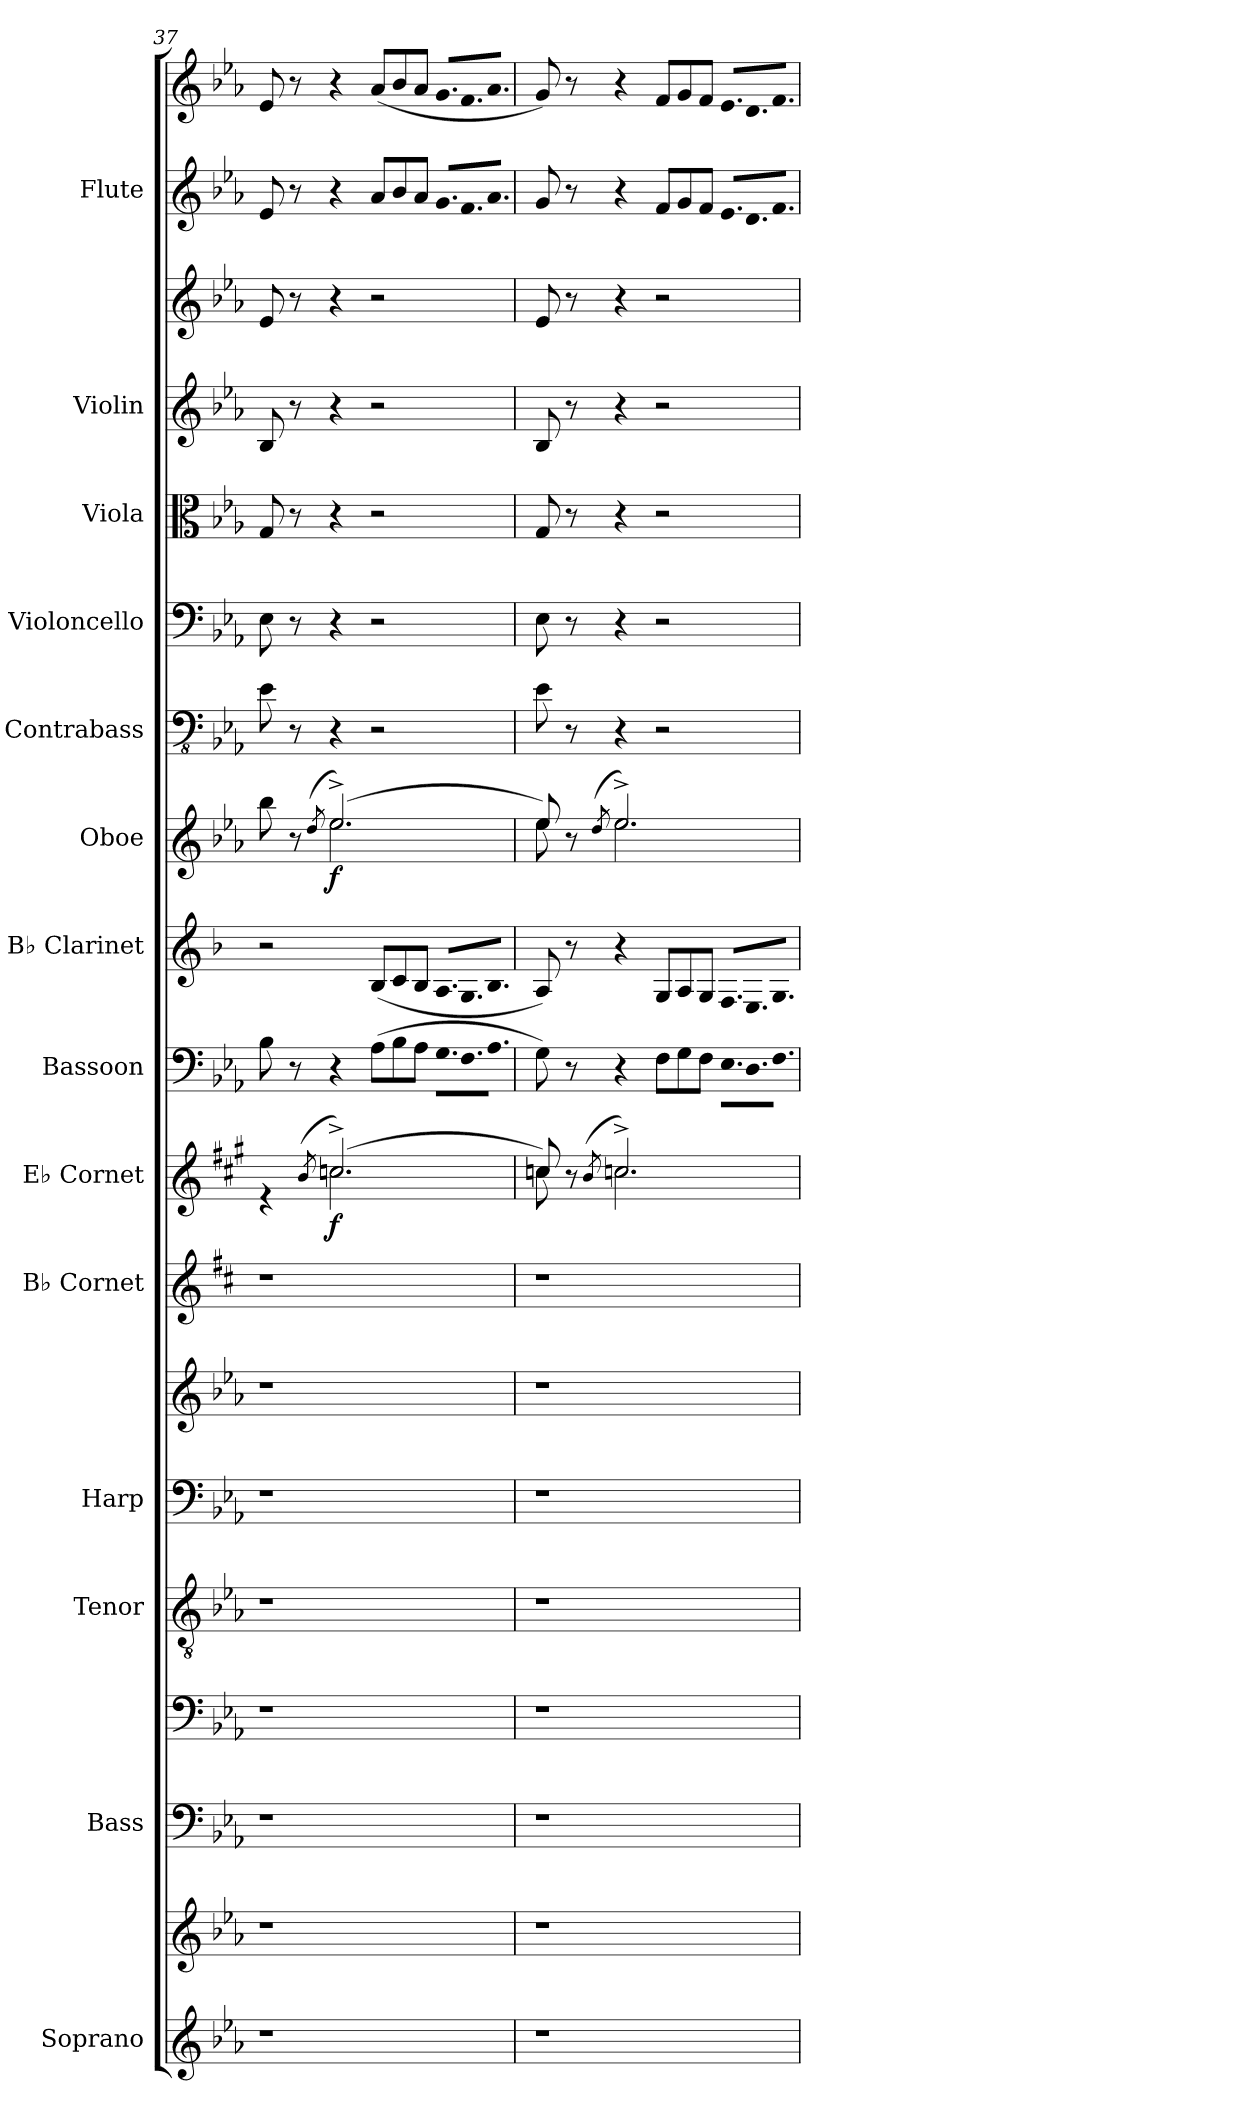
**kern	**kern	**kern	**kern	**kern	**kern	**kern	**kern	**kern	**dynam	**kern	**kern	**kern	**dynam	**kern	**kern	**kern	**kern	**kern	**kern	**kern
*part14	*part14	*part13	*part13	*part12	*part11	*part11	*part10	*part9	*part9	*part8	*part7	*part6	*part6	*part5	*part4	*part3	*part2	*part2	*part1	*part1
*staff19	*staff18	*staff17	*staff16	*staff15	*staff14	*staff13	*staff12	*staff11	*staff11	*staff10	*staff9	*staff8	*staff8	*staff7	*staff6	*staff5	*staff4	*staff3	*staff2	*staff1
*I"Soprano	*	*I"Bass	*	*I"Tenor	*I"Harp	*	*I"B♭ Cornet	*I"E♭ Cornet	*	*I"Bassoon	*I"B♭ Clarinet	*I"Oboe	*	*I"Contrabass	*I"Violoncello	*I"Viola	*I"Violin	*	*I"Flute	*
*I'S.	*	*I'B.	*	*I'T.	*I'Hrp.	*	*I'B♭ Cnt.	*I'E♭ Cnt.	*	*I'Bsn.	*I'B♭ Cl.	*I'Ob.	*	*I'Cb.	*I'Vc.	*I'Vla.	*I'Vln.	*	*I'Fl.	*
*clefG2	*clefG2	*clefF4	*clefF4	*clefGv2	*clefF4	*clefG2	*clefG2	*clefG2	*	*clefF4	*clefG2	*clefG2	*	*clefFv4	*clefF4	*clefC3	*clefG2	*clefG2	*clefG2	*clefG2
*	*	*	*	*	*	*	*ITrd1c2	*ITrd-2c-3	*	*	*ITrd1c2	*	*	*ITrd7c12	*	*	*	*	*	*
*k[b-e-a-]	*k[b-e-a-]	*k[b-e-a-]	*k[b-e-a-]	*k[b-e-a-]	*k[b-e-a-]	*k[b-e-a-]	*k[]	*k[]	*	*k[b-e-a-]	*k[b-e-a-]	*k[b-e-a-]	*	*k[b-e-a-]	*k[b-e-a-]	*k[b-e-a-]	*k[b-e-a-]	*k[b-e-a-]	*k[b-e-a-]	*k[b-e-a-]
=37	=37	=37	=37	=37	=37	=37	=37	=37	=37	=37	=37	=37	=37	=37	=37	=37	=37	=37	=37	=37
*	*	*	*	*	*	*	*	*^	*	*	*	*^	*	*	*	*	*	*	*	*
1r	1r	1r	1r	1r	1r	1r	1r	4re	8ryy	.	8B-\	2r	8bb-\	8ryy	.	8EE-\	8E-\	8G/	8B-/	8e-/	8e-/	8e-/
.	.	.	.	.	.	.	.	.	8ryy	.	8r	.	8r	8ryy	.	8r	8r	8r	8r	8r	8r	8r
.	.	.	.	.	.	.	.	(8qdd/	.	.	.	.	(8qdd/	.	.	.	.	.	.	.	.	.
!	!	!	!	!	!	!	!	!	!	!LO:DY:b	!	!	!	!	!LO:DY:b	!	!	!	!	!	!	!
.	.	.	.	.	.	.	.	(2.ee-X^/)	2.ee-\	f	4r	.	(2.ee-^/)	2.ee-\	f	4r	4r	4r	4r	4r	4r	4r
*	*	*	*	*	*	*	*	*	*	*	*Xtuplet	*Xtuplet	*	*	*	*	*	*	*	*	*Xtuplet	*Xtuplet
.	.	.	.	.	.	.	.	.	.	.	(12A-\L	(12A-/L	.	.	.	2r	2r	2r	2r	2r	12a-/L	(12a-/L
.	.	.	.	.	.	.	.	.	.	.	12B-\	12B-/	.	.	.	.	.	.	.	.	12b-/	12b-/
.	.	.	.	.	.	.	.	.	.	.	12A-\J	12A-/J	.	.	.	.	.	.	.	.	12a-/J	12a-/J
!	!	!	!	!	!	!	!	!	!	!	!LO:N:vis=16.	!LO:N:vis=16.	!	!	!	!	!	!	!	!	!LO:N:vis=16.	!LO:N:vis=16.
.	.	.	.	.	.	.	.	.	.	.	12G\L	12G/L	.	.	.	.	.	.	.	.	12g/L	12g/L
!	!	!	!	!	!	!	!	!	!	!	!LO:N:vis=16.	!LO:N:vis=16.	!	!	!	!	!	!	!	!	!LO:N:vis=16.	!LO:N:vis=16.
.	.	.	.	.	.	.	.	.	.	.	12F\	12F/	.	.	.	.	.	.	.	.	12f/	12f/
!	!	!	!	!	!	!	!	!	!	!	!LO:N:vis=16.	!LO:N:vis=16.	!	!	!	!	!	!	!	!	!LO:N:vis=16.	!LO:N:vis=16.
.	.	.	.	.	.	.	.	.	.	.	12A-\J	12A-/J	.	.	.	.	.	.	.	.	12a-/J	12a-/J
=38	=38	=38	=38	=38	=38	=38	=38	=38	=38	=38	=38	=38	=38	=38	=38	=38	=38	=38	=38	=38	=38	=38
1r	1r	1r	1r	1r	1r	1r	1r	8ee-X/)	8ee-\	.	8G\)	8G/)	8ee-/)	8ee-\	.	8EE-\	8E-\	8G/	8B-/	8e-/	8g/	8g/)
.	.	.	.	.	.	.	.	8r	8ryy	.	8r	8r	8r	8ryy	.	8r	8r	8r	8r	8r	8r	8r
.	.	.	.	.	.	.	.	(8qdd/	.	.	.	.	(8qdd/	.	.	.	.	.	.	.	.	.
.	.	.	.	.	.	.	.	2.ee-X^/)	2.ee-\	.	4r	4r	2.ee-^/)	2.ee-\	.	4r	4r	4r	4r	4r	4r	4r
.	.	.	.	.	.	.	.	.	.	.	12F\L	12F/L	.	.	.	2r	2r	2r	2r	2r	12f/L	12f/L
.	.	.	.	.	.	.	.	.	.	.	12G\	12G/	.	.	.	.	.	.	.	.	12g/	12g/
.	.	.	.	.	.	.	.	.	.	.	12F\J	12F/J	.	.	.	.	.	.	.	.	12f/J	12f/J
!	!	!	!	!	!	!	!	!	!	!	!LO:N:vis=16.	!LO:N:vis=16.	!	!	!	!	!	!	!	!	!LO:N:vis=16.	!LO:N:vis=16.
.	.	.	.	.	.	.	.	.	.	.	12E-\L	12E-/L	.	.	.	.	.	.	.	.	12e-/L	12e-/L
!	!	!	!	!	!	!	!	!	!	!	!LO:N:vis=16.	!LO:N:vis=16.	!	!	!	!	!	!	!	!	!LO:N:vis=16.	!LO:N:vis=16.
.	.	.	.	.	.	.	.	.	.	.	12D\	12D/	.	.	.	.	.	.	.	.	12d/	12d/
!	!	!	!	!	!	!	!	!	!	!	!LO:N:vis=16.	!LO:N:vis=16.	!	!	!	!	!	!	!	!	!LO:N:vis=16.	!LO:N:vis=16.
.	.	.	.	.	.	.	.	.	.	.	12F\J	12F/J	.	.	.	.	.	.	.	.	12f/J	12f/J
*	*	*	*	*	*	*	*	*v	*v	*	*	*	*v	*v	*	*	*	*	*	*	*	*
=	=	=	=	=	=	=	=	=	=	=	=	=	=	=	=	=	=	=	=	=
*-	*-	*-	*-	*-	*-	*-	*-	*-	*-	*-	*-	*-	*-	*-	*-	*-	*-	*-	*-	*-
